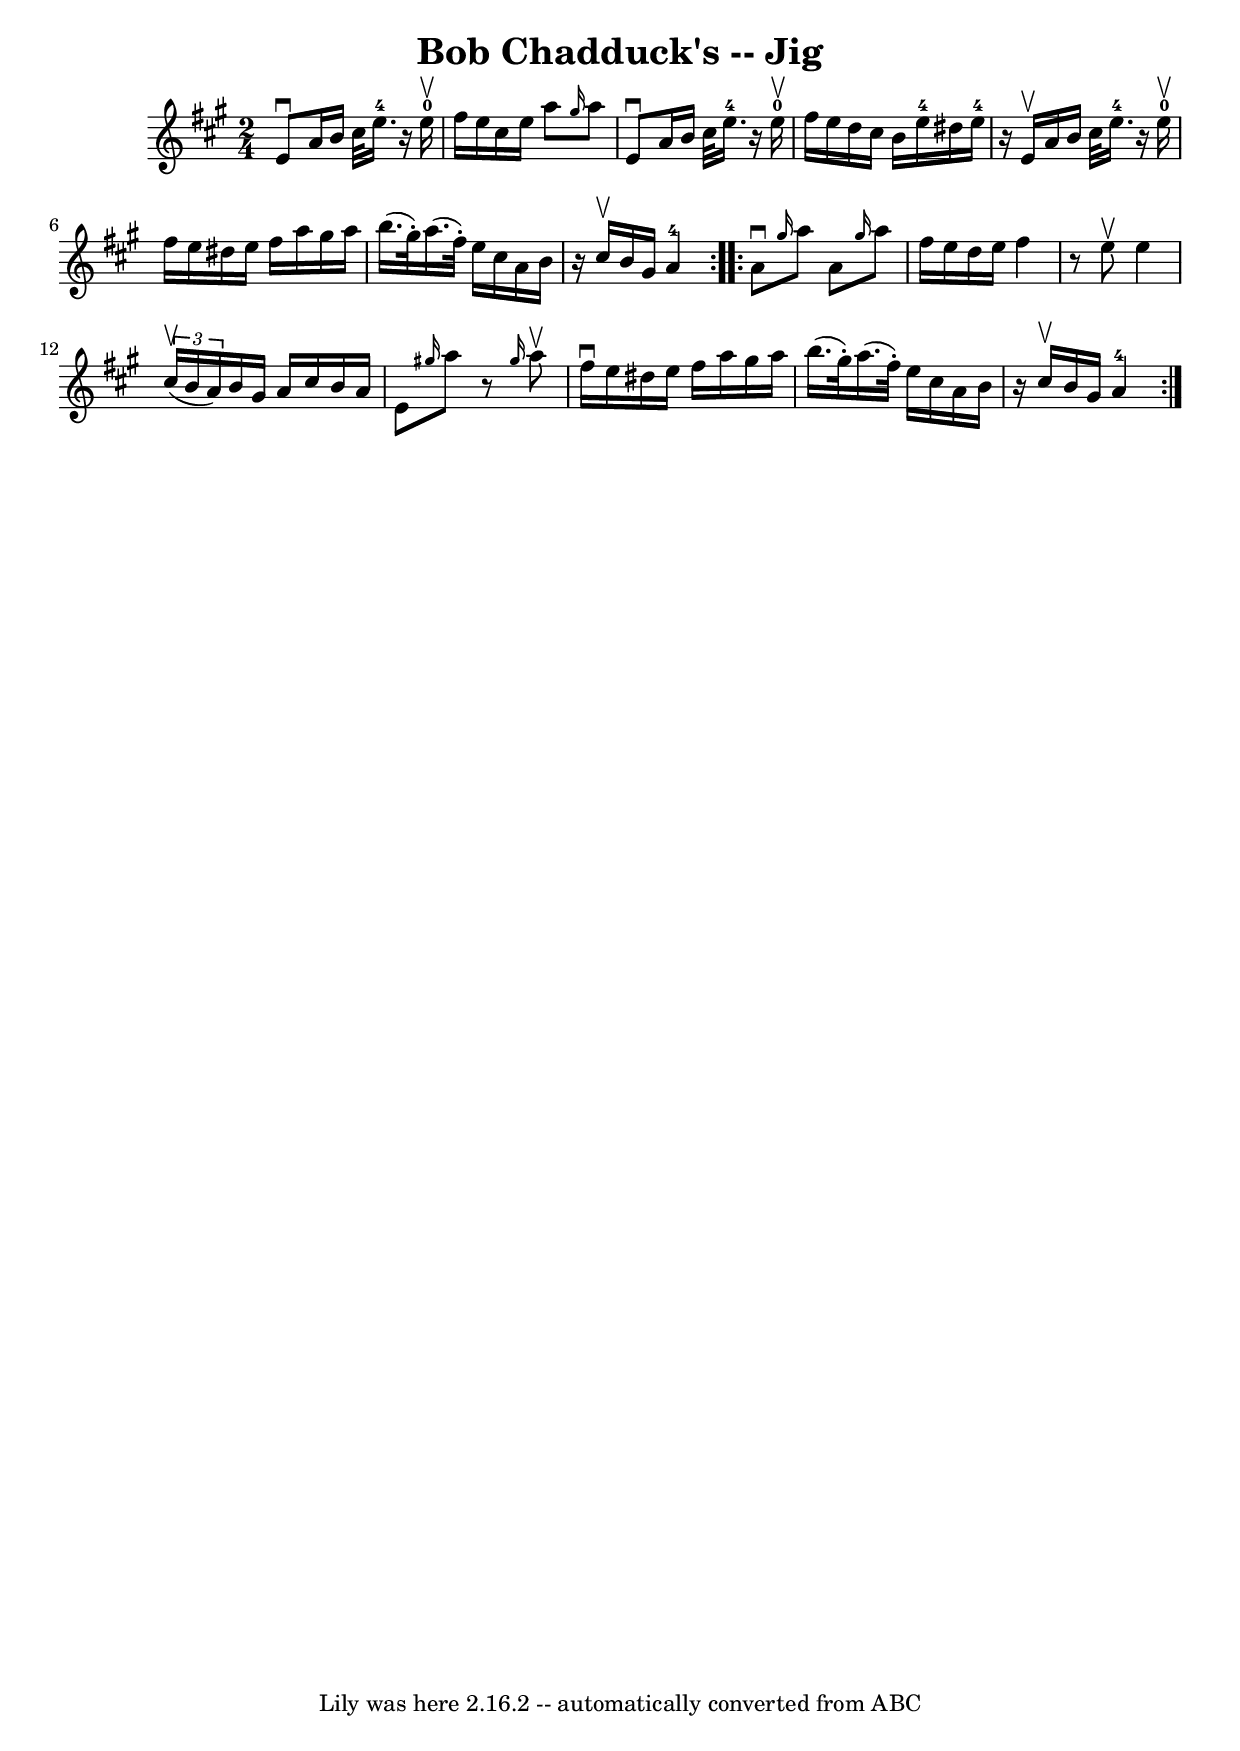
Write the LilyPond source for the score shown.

\version "2.16.2"
\include "Mammoth.ily"
\header {
  %% book = "Ryan's Mammoth Collection"
  crossRefNumber = "1"
  footnotes = "\\\\113 633"
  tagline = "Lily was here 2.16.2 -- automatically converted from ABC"
  title = "Bob Chadduck's -- Jig"

}
voicedefault =  {



  \repeat volta 2 {

    \time 2/4 
    \key a \major
    e'8^\downbow a'16 b'16 cis''32 e''16. 
    -4   r16 e''16-0^\upbow   |
    fis''16 e''16 cis''16    
    e''16 a''8  \grace { gis''16  
		       } a''8    |
    e'8^\downbow a'16 
    b'16 cis''32 e''16.-4   r16 e''16-0^\upbow   |
    
    fis''16 e''16 d''16 cis''16 b'16 e''16-4 dis''16 e''16 
    -4   |
    r16 e'16^\upbow a'16 b'16 cis''32 e''16.-4   
    r16 e''16-0^\upbow   |
    fis''16 e''16 dis''16 e''16    
    fis''16 a''16 gis''16 a''16    |
    b''16. (gis''32 -.)   
    a''16. (fis''32 -.) e''16 cis''16 a'16 b'16    |
    r16 
    cis''16^\upbow b'16 gis'16 a'4-4   
  }     
  \repeat volta 2 {
    a'8^\downbow \grace { gis''16  
		     } a''8 a'8  \grace { gis''16  
					} a''8   
    |
    fis''16 e''16 d''16 e''16 fis''4    |
    r8 e''8^\upbow e''4    |
    \times 2/3 { cis''16^\upbow(b'16 a'16) 

	       } b'16 gis'16 a'16 cis''16 b'16 a'16    |
    e'8  
    \grace { gis''!16  
	   } a''8    r8 \grace { gis''16  
			       } a''8^\upbow   
    |
    fis''16^\downbow e''16 dis''16 e''16 fis''16 a''16    
    gis''16 a''16    |
    b''16. (gis''32 -.) a''16. (fis''32 -. 
    -) e''16 cis''16 a'16 b'16    |
    r16 cis''16^\upbow   
    b'16 gis'16 a'4-4   
  }   

}

\score{
  <<

    \context Staff="default"
    {
      \voicedefault 
      
    }

  >>
  \layout {
    
  }
  \midi {
  }

}
